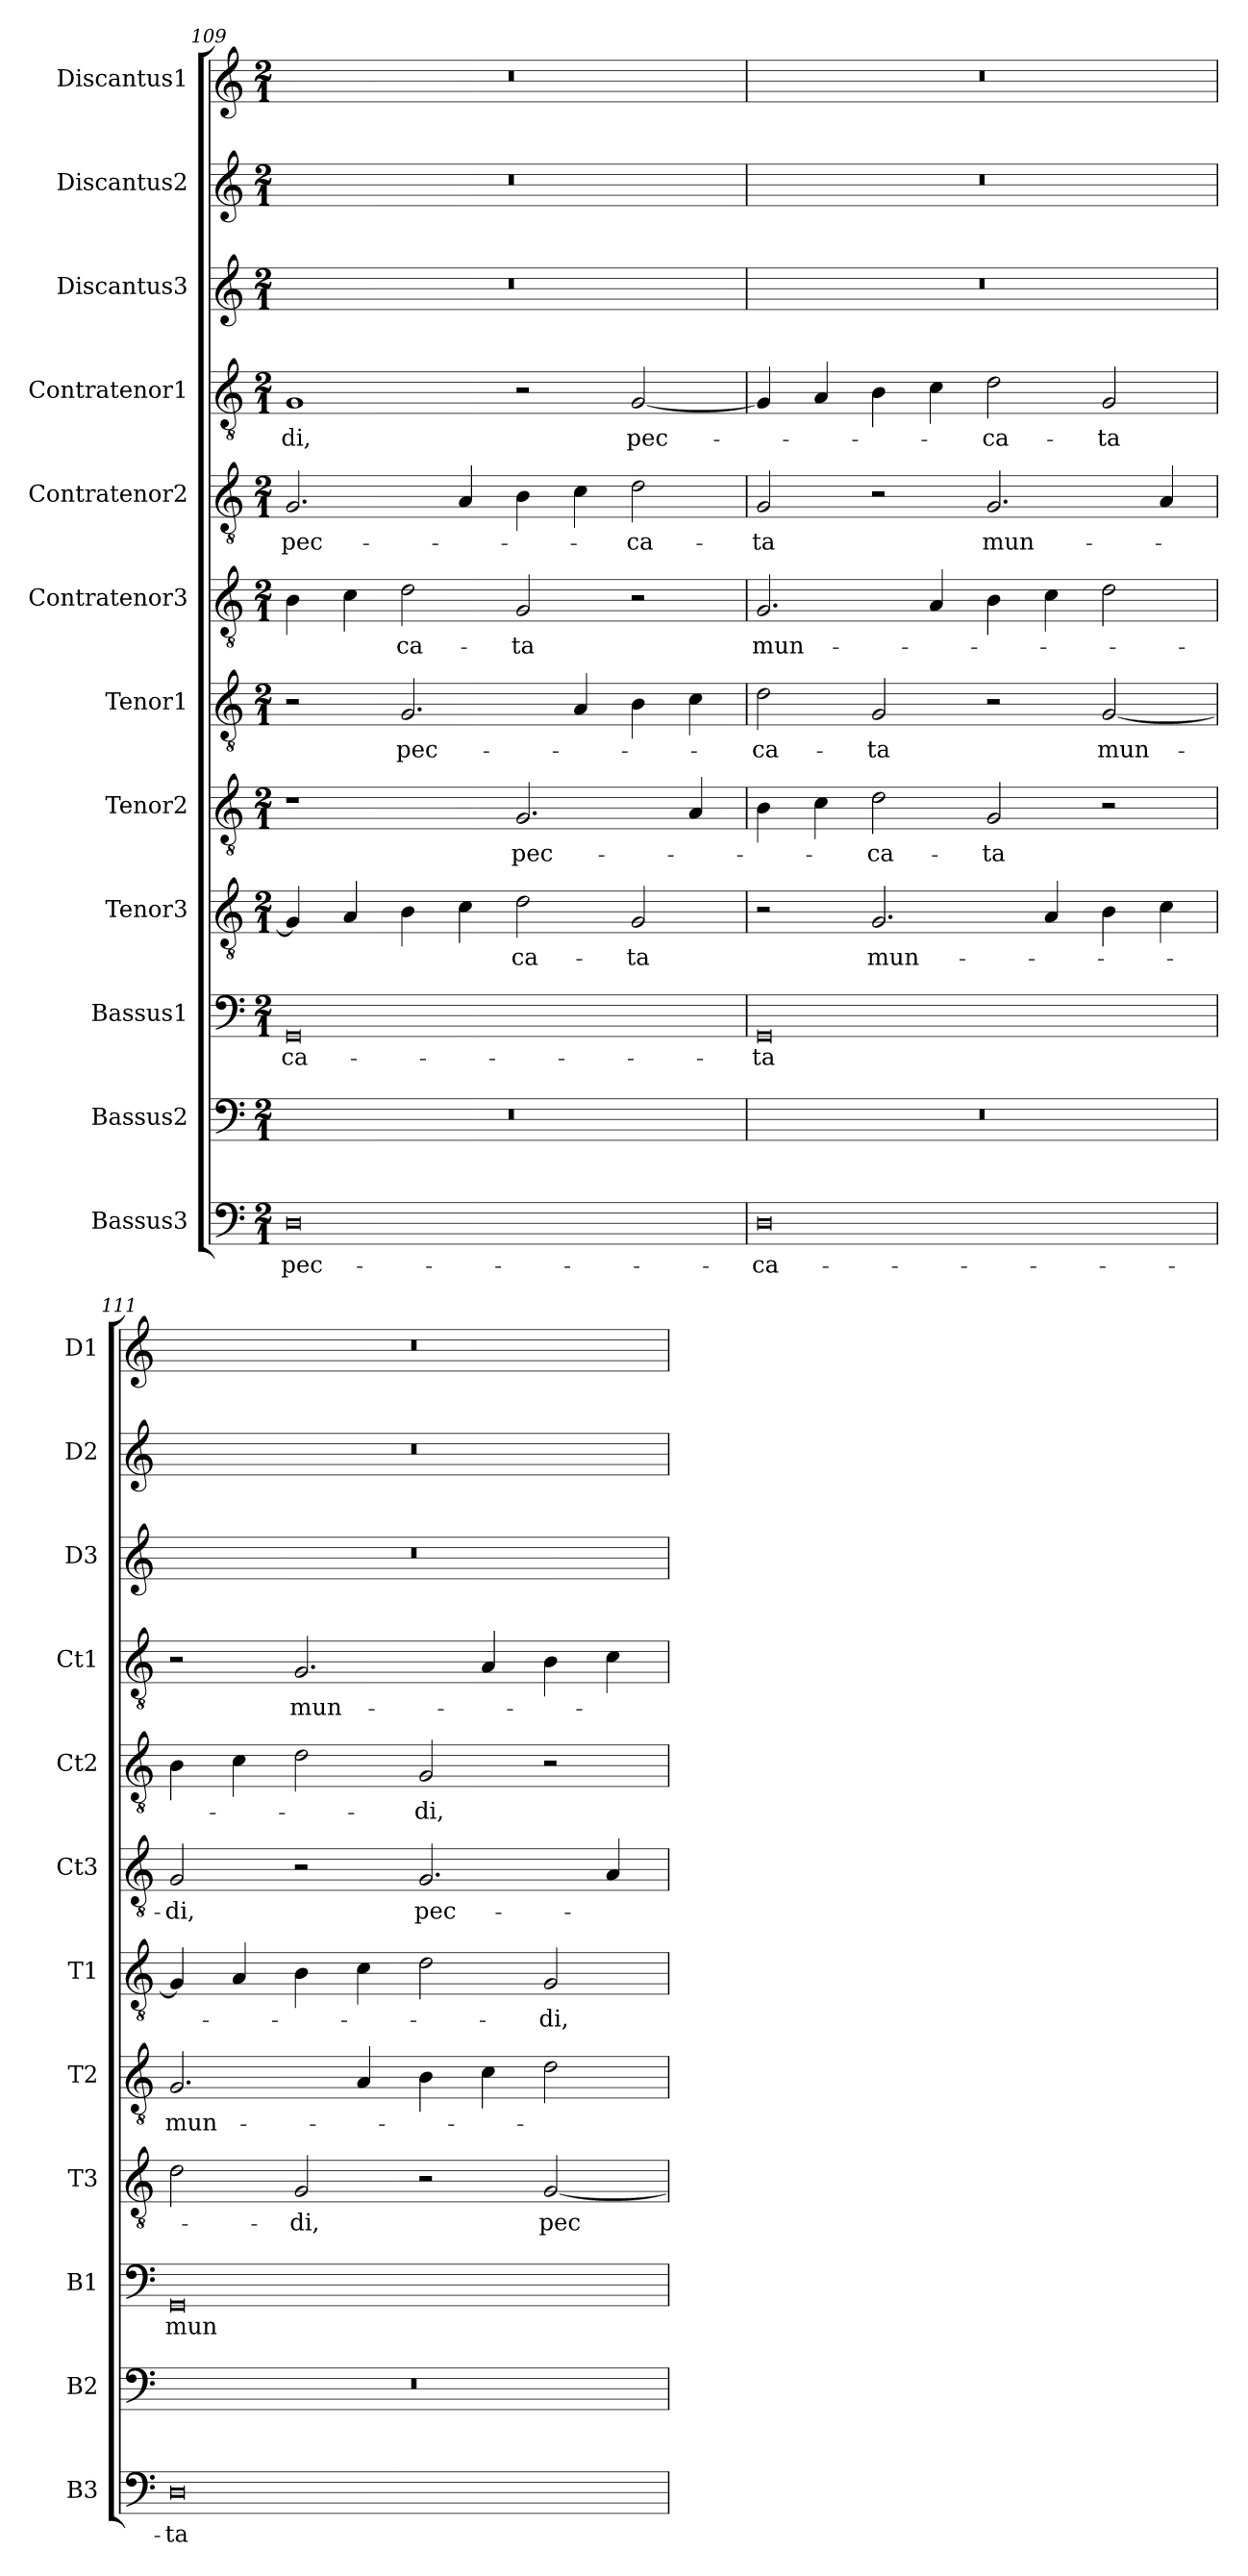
**kern	**text	**kern	**kern	**text	**kern	**text	**kern	**text	**kern	**text	**kern	**text	**kern	**text	**kern	**text	**kern	**kern	**kern
*part12	*part12	*part11	*part10	*part10	*part9	*part9	*part8	*part8	*part7	*part7	*part6	*part6	*part5	*part5	*part4	*part4	*part3	*part2	*part1
*staff12	*staff12	*staff11	*staff10	*staff10	*staff9	*staff9	*staff8	*staff8	*staff7	*staff7	*staff6	*staff6	*staff5	*staff5	*staff4	*staff4	*staff3	*staff2	*staff1
*I"Bassus3	*	*I"Bassus2	*I"Bassus1	*	*I"Tenor3	*	*I"Tenor2	*	*I"Tenor1	*	*I"Contratenor3	*	*I"Contratenor2	*	*I"Contratenor1	*	*I"Discantus3	*I"Discantus2	*I"Discantus1
*I'B3	*	*I'B2	*I'B1	*	*I'T3	*	*I'T2	*	*I'T1	*	*I'Ct3	*	*I'Ct2	*	*I'Ct1	*	*I'D3	*I'D2	*I'D1
*clefF4	*	*clefF4	*clefF4	*	*clefGv2	*	*clefGv2	*	*clefGv2	*	*clefGv2	*	*clefGv2	*	*clefGv2	*	*clefG2	*clefG2	*clefG2
*k[]	*	*k[]	*k[]	*	*k[]	*	*k[]	*	*k[]	*	*k[]	*	*k[]	*	*k[]	*	*k[]	*k[]	*k[]
*M2/1	*	*M2/1	*M2/1	*	*M2/1	*	*M2/1	*	*M2/1	*	*M2/1	*	*M2/1	*	*M2/1	*	*M2/1	*M2/1	*M2/1
=109	=109	=109	=109	=109	=109	=109	=109	=109	=109	=109	=109	=109	=109	=109	=109	=109	=109	=109	=109
0D\	pec-	0r	0GG/	-ca-	4G/]	.	1r	.	2r	.	4B\	.	2.G/	pec-	1G/	-di,	0r	0r	0r
.	.	.	.	.	4A/	.	.	.	.	.	4c\	.	.	.	.	.	.	.	.
.	.	.	.	.	4B\	.	.	.	2.G/	pec-	2d\	-ca-	.	.	.	.	.	.	.
.	.	.	.	.	4c\	.	.	.	.	.	.	.	4A/	.	.	.	.	.	.
.	.	.	.	.	2d\	-ca-	2.G/	pec-	.	.	2G/	-ta	4B\	.	2r	.	.	.	.
.	.	.	.	.	.	.	.	.	4A/	.	.	.	4c\	.	.	.	.	.	.
.	.	.	.	.	2G/	-ta	.	.	4B\	.	2r	.	2d\	-ca-	[2G/	pec-	.	.	.
.	.	.	.	.	.	.	4A/	.	4c\	.	.	.	.	.	.	.	.	.	.
=110	=110	=110	=110	=110	=110	=110	=110	=110	=110	=110	=110	=110	=110	=110	=110	=110	=110	=110	=110
0D\	-ca-	0r	0GG/	-ta	2r	.	4B\	.	2d\	-ca-	2.G/	mun-	2G/	-ta	4G/]	.	0r	0r	0r
.	.	.	.	.	.	.	4c\	.	.	.	.	.	.	.	4A/	.	.	.	.
.	.	.	.	.	2.G/	mun-	2d\	-ca-	2G/	-ta	.	.	2r	.	4B\	.	.	.	.
.	.	.	.	.	.	.	.	.	.	.	4A/	.	.	.	4c\	.	.	.	.
.	.	.	.	.	.	.	2G/	-ta	2r	.	4B\	.	2.G/	mun-	2d\	-ca-	.	.	.
.	.	.	.	.	4A/	.	.	.	.	.	4c\	.	.	.	.	.	.	.	.
.	.	.	.	.	4B\	.	2r	.	[2G/	mun-	2d\	.	.	.	2G/	-ta	.	.	.
.	.	.	.	.	4c\	.	.	.	.	.	.	.	4A/	.	.	.	.	.	.
=111	=111	=111	=111	=111	=111	=111	=111	=111	=111	=111	=111	=111	=111	=111	=111	=111	=111	=111	=111
0D\	-ta	0r	0GG/	mun-	2d\	.	2.G/	mun-	4G/]	.	2G/	-di,	4B\	.	2r	.	0r	0r	0r
.	.	.	.	.	.	.	.	.	4A/	.	.	.	4c\	.	.	.	.	.	.
.	.	.	.	.	2G/	-di,	.	.	4B\	.	2r	.	2d\	.	2.G/	mun-	.	.	.
.	.	.	.	.	.	.	4A/	.	4c\	.	.	.	.	.	.	.	.	.	.
.	.	.	.	.	2r	.	4B\	.	2d\	.	2.G/	pec-	2G/	-di,	.	.	.	.	.
.	.	.	.	.	.	.	4c\	.	.	.	.	.	.	.	4A/	.	.	.	.
.	.	.	.	.	[2G/	pec-	2d\	.	2G/	-di,	.	.	2r	.	4B\	.	.	.	.
.	.	.	.	.	.	.	.	.	.	.	4A/	.	.	.	4c\	.	.	.	.
=	=	=	=	=	=	=	=	=	=	=	=	=	=	=	=	=	=	=	=
*-	*-	*-	*-	*-	*-	*-	*-	*-	*-	*-	*-	*-	*-	*-	*-	*-	*-	*-	*-
